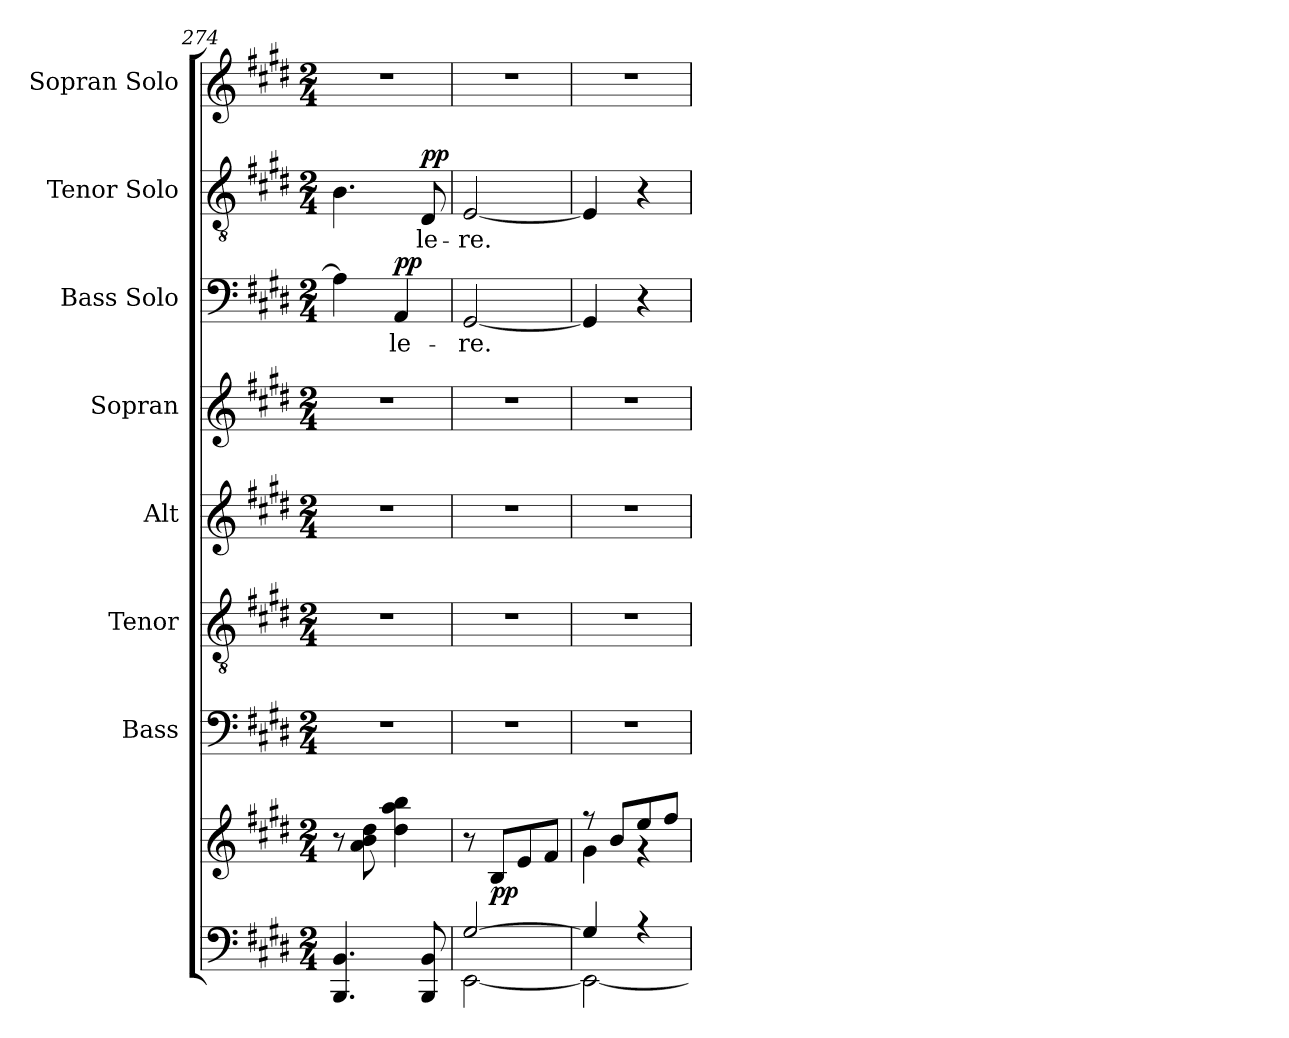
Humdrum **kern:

**kern	**kern	**dynam	**kern	**kern	**kern	**kern	**kern	**text	**dynam	**kern	**text	**dynam	**kern
*part8	*part8	*part8	*part7	*part6	*part5	*part4	*part3	*part3	*part3	*part2	*part2	*part2	*part1
*staff9	*staff8	*staff8/9	*staff7	*staff6	*staff5	*staff4	*staff3	*staff3	*staff3	*staff2	*staff2	*staff2	*staff1
*	*	*	*I"Bass	*I"Tenor	*I"Alt	*I"Sopran	*I"Bass Solo	*	*	*I"Tenor Solo	*	*	*I"Sopran Solo
*	*	*	*I'B.	*I'T.	*I'A.	*I'S.	*I'B. Solo	*	*	*I'T. Solo	*	*	*I'S. Solo
*clefF4	*clefG2	*	*clefF4	*clefGv2	*clefG2	*clefG2	*clefF4	*	*	*clefGv2	*	*	*clefG2
*k[f#c#g#d#]	*k[f#c#g#d#]	*	*k[f#c#g#d#]	*k[f#c#g#d#]	*k[f#c#g#d#]	*k[f#c#g#d#]	*k[f#c#g#d#]	*	*	*k[f#c#g#d#]	*	*	*k[f#c#g#d#]
*E:	*E:	*	*E:	*E:	*E:	*E:	*E:	*	*	*E:	*	*	*E:
*M2/4	*M2/4	*	*M2/4	*M2/4	*M2/4	*M2/4	*M2/4	*	*	*M2/4	*	*	*M2/4
=274	=274	=274	=274	=274	=274	=274	=274	=274	=274	=274	=274	=274	=274
4.BBB/ 4.BB/	8r	.	2r	2r	2r	2r	4A\]	.	.	4.B\	.	.	2r
.	8a\ 8b\ 8dd#\	.	.	.	.	.	.	.	.	.	.	.	.
!	!	!	!	!	!	!	!	!LO:LY:b	!LO:DY:a	!	!	!	!
.	4dd#\ 4aa\ 4bb\	.	.	.	.	.	4AA/	-le-	pp	.	.	.	.
!	!	!	!	!	!	!	!	!	!	!	!LO:LY:b	!LO:DY:a	!
8BBB/ 8BB/	.	.	.	.	.	.	.	.	.	8D#/	-le-	pp	.
=275	=275	=275	=275	=275	=275	=275	=275	=275	=275	=275	=275	=275	=275
*^	*	*	*	*	*	*	*	*	*	*	*	*	*
!	!	!	!	!	!	!	!	!	!LO:LY:b	!	!	!LO:LY:b	!	!
[>2G#/	[<2EE\	8r	.	2r	2r	2r	2r	[2GG#/	-re.	.	[2E/	-re.	.	2r
!	!	!	!LO:DY:b	!	!	!	!	!	!	!	!	!	!	!
.	.	8B/L	pp	.	.	.	.	.	.	.	.	.	.	.
.	.	8e/	.	.	.	.	.	.	.	.	.	.	.	.
.	.	8f#/J	.	.	.	.	.	.	.	.	.	.	.	.
=276	=276	=276	=276	=276	=276	=276	=276	=276	=276	=276	=276	=276	=276	=276
*	*	*^	*	*	*	*	*	*	*	*	*	*	*	*
4G#/]	2EE\_	8ree	4g#\	.	2r	2r	2r	2r	4GG#/]	.	.	4E/]	.	.	2r
.	.	8b/L	.	.	.	.	.	.	.	.	.	.	.	.	.
4rG	.	8ee/	4rf	.	.	.	.	.	4r	.	.	4r	.	.	.
.	.	8ff#/J	.	.	.	.	.	.	.	.	.	.	.	.	.
*v	*v	*	*	*	*	*	*	*	*	*	*	*	*	*	*
*	*v	*v	*	*	*	*	*	*	*	*	*	*	*	*
=	=	=	=	=	=	=	=	=	=	=	=	=	=
*-	*-	*-	*-	*-	*-	*-	*-	*-	*-	*-	*-	*-	*-
